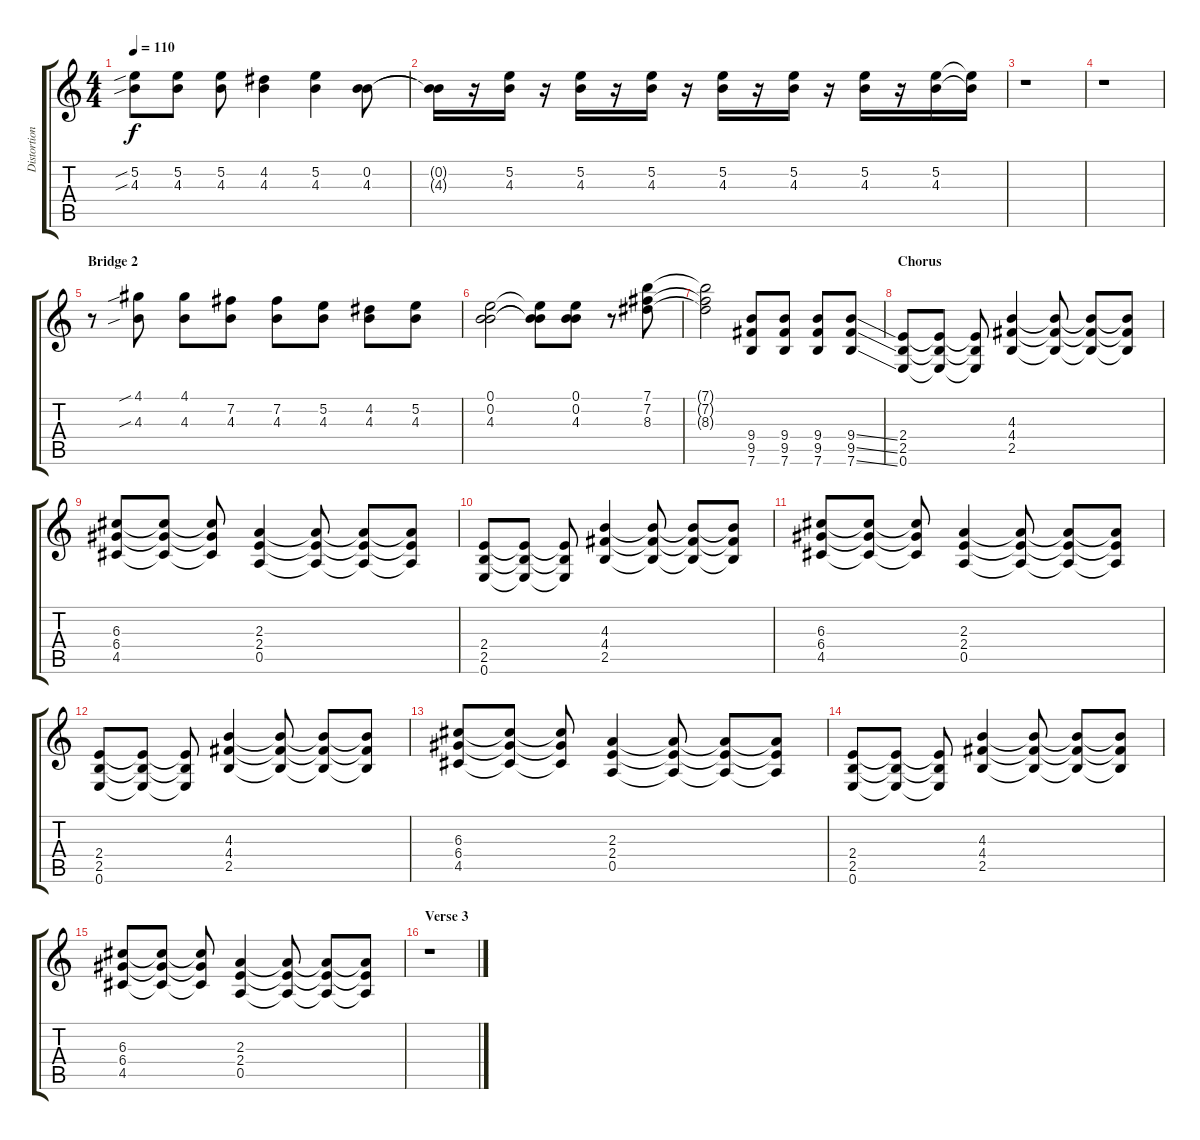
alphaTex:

\track ("Distortion and Lead (Guitar)" "Distortion") {instrument overdrivenguitar}
\staff {score tabs}
\tuning (E4 B3 G3 D3 A2 E2) {hide}
\ts (4 4)
\tempo 110
\clef g2
\ks c
(5.2{sib} 4.3{sib}).8{dy f} (5.2 4.3).8 (5.2 4.3).8 (4.2 4.3).4 (5.2 4.3).4 (0.2 4.3).8 |
(0.2{t} 4.3{t}).16 r.16 (5.2 4.3).16 r.16 (5.2 4.3).16 r.16 (5.2 4.3).16 r.16 (5.2 4.3).16 r.16 (5.2 4.3).16 r.16 (5.2 4.3).16 r.16 (5.2 4.3).16 (5.2{t} 4.3{t}).16 |
r.1 |
r.1 |
\section ("" "Bridge 2")
r.8 (4.1{sib} 4.3{sib}).8 (4.1 4.3).8 (7.2 4.3).8 (7.2 4.3).8 (5.2 4.3).8 (4.2 4.3).8 (5.2 4.3).8 |
(0.1 0.2 4.3).2 (0.1{t} 0.2{t} 4.3{t}).8 (0.1 0.2 4.3).8 r.8 (7.1 7.2 8.3).8 |
(7.1{t} 7.2{t} 8.3{t}).2 (9.4 9.5 7.6).8 (9.4 9.5 7.6).8 (9.4 9.5 7.6).8 (9.4{ss} 9.5{ss} 7.6{ss}).8 |
\section ("" "Chorus")
(2.4 2.5 0.6).8 (2.4{t} 2.5{t} 0.6{t}).8 (2.4{t} 2.5{t} 0.6{t}).8 (4.3 4.4 2.5).4 (4.3{t} 4.4{t} 2.5{t}).8 (4.3{t} 4.4{t} 2.5{t}).8 (4.3{t} 4.4{t} 2.5{t}).8 |
(6.3 6.4 4.5).8 (6.3{t} 6.4{t} 4.5{t}).8 (6.3{t} 6.4{t} 4.5{t}).8 (2.3 2.4 0.5).4 (2.3{t} 2.4{t} 0.5{t}).8 (2.3{t} 2.4{t} 0.5{t}).8 (2.3{t} 2.4{t} 0.5{t}).8 |
(2.4 2.5 0.6).8 (2.4{t} 2.5{t} 0.6{t}).8 (2.4{t} 2.5{t} 0.6{t}).8 (4.3 4.4 2.5).4 (4.3{t} 4.4{t} 2.5{t}).8 (4.3{t} 4.4{t} 2.5{t}).8 (4.3{t} 4.4{t} 2.5{t}).8 |
(6.3 6.4 4.5).8 (6.3{t} 6.4{t} 4.5{t}).8 (6.3{t} 6.4{t} 4.5{t}).8 (2.3 2.4 0.5).4 (2.3{t} 2.4{t} 0.5{t}).8 (2.3{t} 2.4{t} 0.5{t}).8 (2.3{t} 2.4{t} 0.5{t}).8 |
(2.4 2.5 0.6).8 (2.4{t} 2.5{t} 0.6{t}).8 (2.4{t} 2.5{t} 0.6{t}).8 (4.3 4.4 2.5).4 (4.3{t} 4.4{t} 2.5{t}).8 (4.3{t} 4.4{t} 2.5{t}).8 (4.3{t} 4.4{t} 2.5{t}).8 |
(6.3 6.4 4.5).8 (6.3{t} 6.4{t} 4.5{t}).8 (6.3{t} 6.4{t} 4.5{t}).8 (2.3 2.4 0.5).4 (2.3{t} 2.4{t} 0.5{t}).8 (2.3{t} 2.4{t} 0.5{t}).8 (2.3{t} 2.4{t} 0.5{t}).8 |
(2.4 2.5 0.6).8 (2.4{t} 2.5{t} 0.6{t}).8 (2.4{t} 2.5{t} 0.6{t}).8 (4.3 4.4 2.5).4 (4.3{t} 4.4{t} 2.5{t}).8 (4.3{t} 4.4{t} 2.5{t}).8 (4.3{t} 4.4{t} 2.5{t}).8 |
(6.3 6.4 4.5).8 (6.3{t} 6.4{t} 4.5{t}).8 (6.3{t} 6.4{t} 4.5{t}).8 (2.3 2.4 0.5).4 (2.3{t} 2.4{t} 0.5{t}).8 (2.3{t} 2.4{t} 0.5{t}).8 (2.3{t} 2.4{t} 0.5{t}).8 |
\section ("" "Verse 3")
r.1
